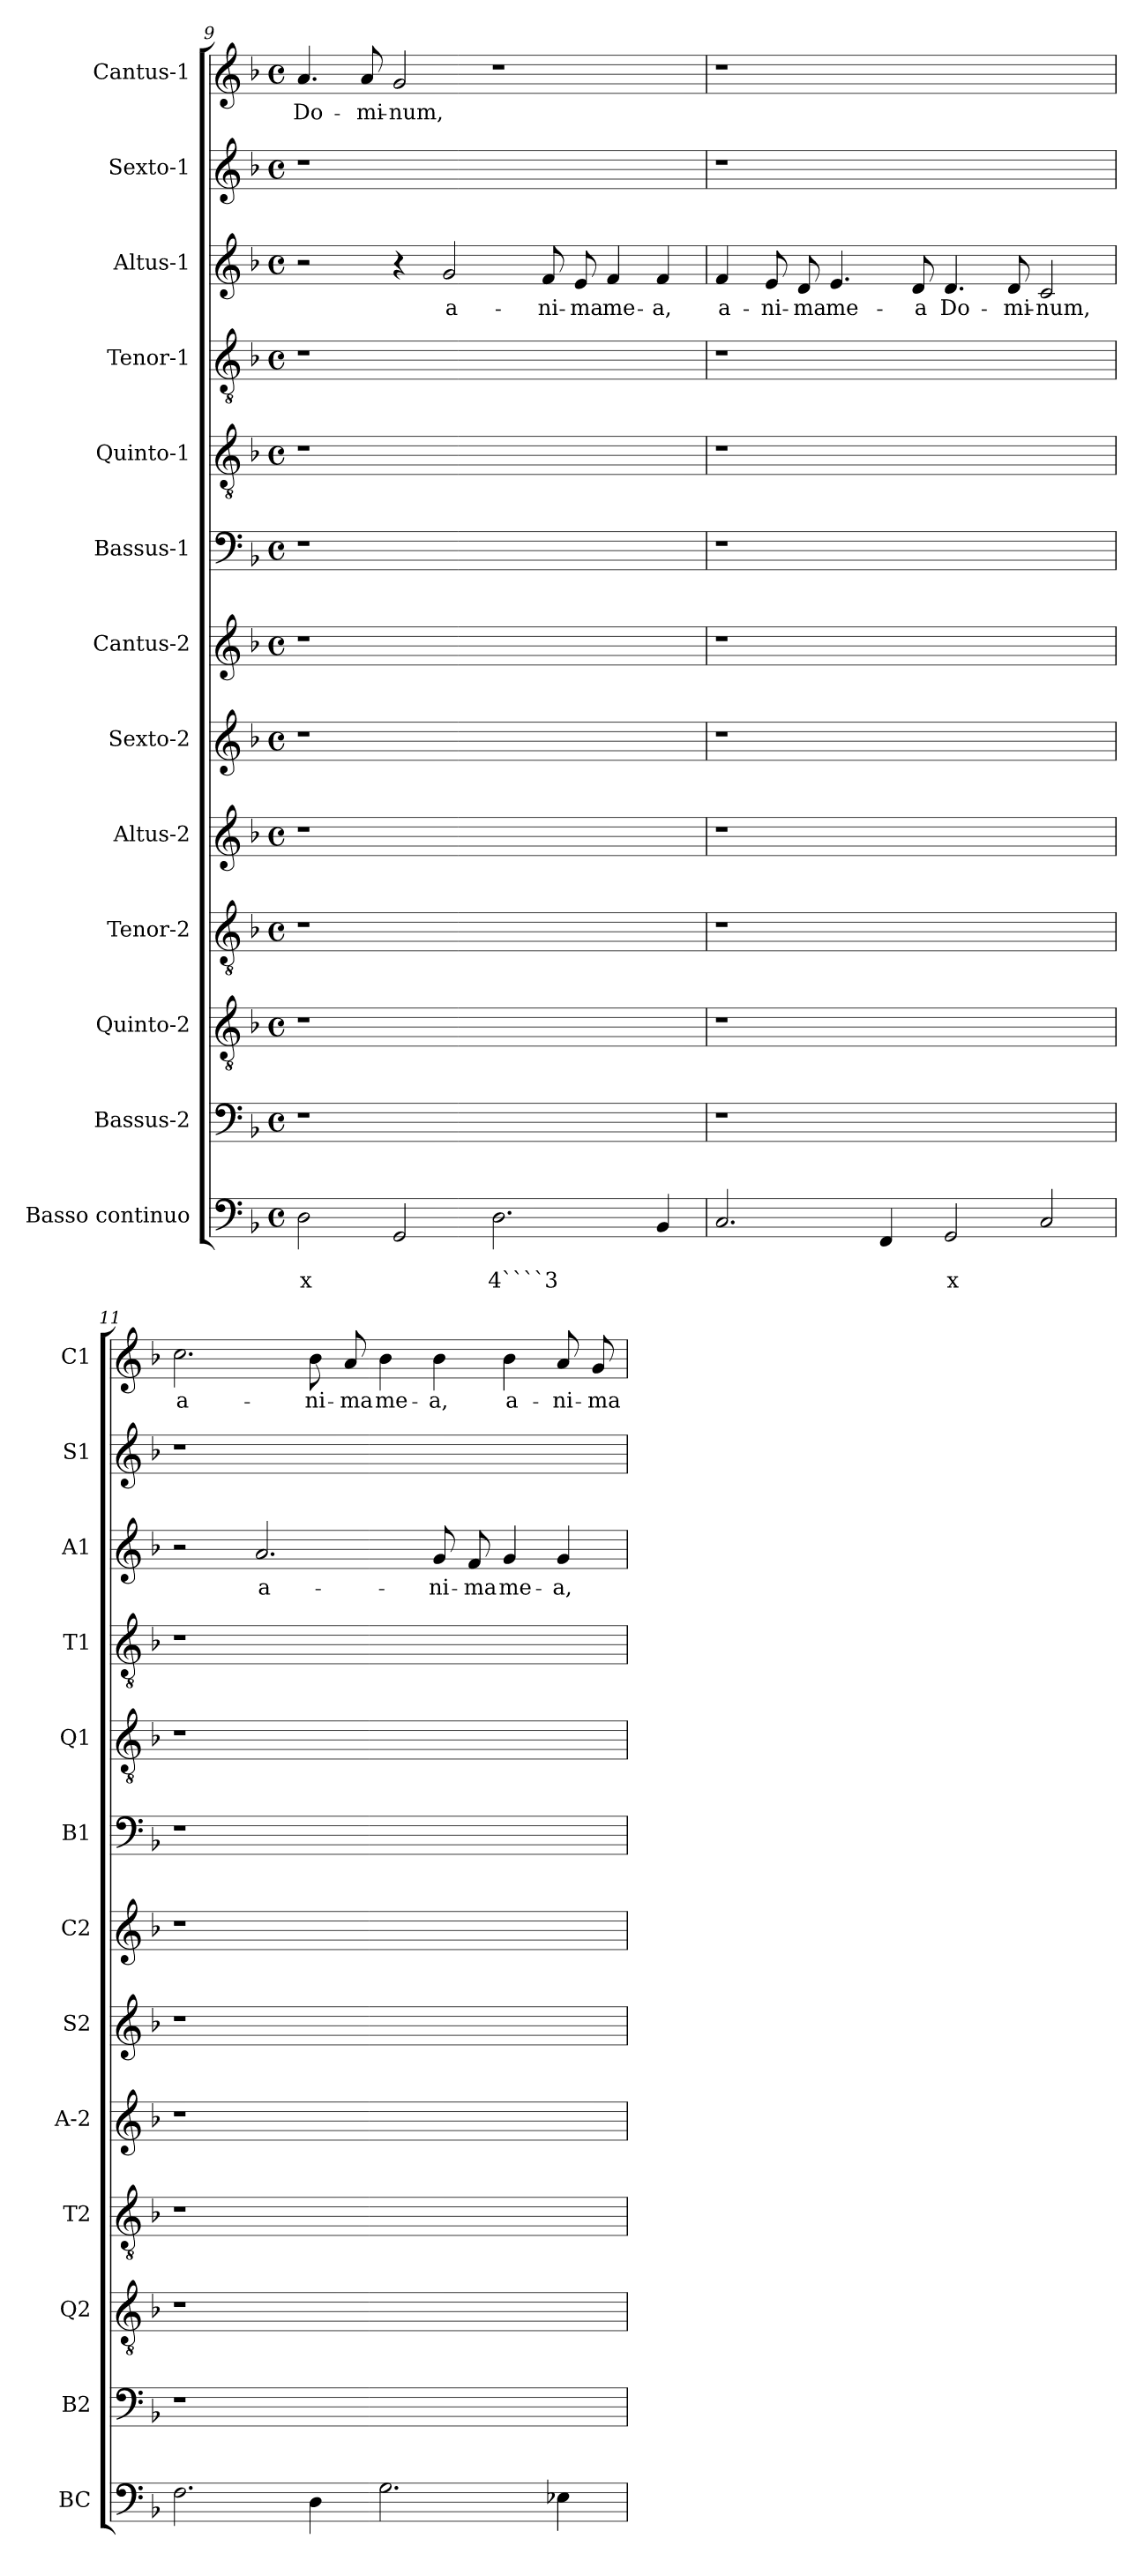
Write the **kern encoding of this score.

**kern	**text	**text	**kern	**kern	**kern	**kern	**kern	**kern	**kern	**kern	**kern	**kern	**text	**kern	**kern	**text
*part13	*part13	*part13	*part12	*part11	*part10	*part9	*part8	*part7	*part6	*part5	*part4	*part3	*part3	*part2	*part1	*part1
*staff13	*staff13	*staff13	*staff12	*staff11	*staff10	*staff9	*staff8	*staff7	*staff6	*staff5	*staff4	*staff3	*staff3	*staff2	*staff1	*staff1
*I"Basso continuo	*	*	*I"Bassus-2	*I"Quinto-2	*I"Tenor-2	*I"Altus-2	*I"Sexto-2	*I"Cantus-2	*I"Bassus-1	*I"Quinto-1	*I"Tenor-1	*I"Altus-1	*	*I"Sexto-1	*I"Cantus-1	*
*I'BC	*	*	*I'B2	*I'Q2	*I'T2	*I'A-2	*I'S2	*I'C2	*I'B1	*I'Q1	*I'T1	*I'A1	*	*I'S1	*I'C1	*
*clefF4	*	*	*clefF4	*clefGv2	*clefGv2	*clefG2	*clefG2	*clefG2	*clefF4	*clefGv2	*clefGv2	*clefG2	*	*clefG2	*clefG2	*
*k[b-]	*	*	*k[b-]	*k[b-]	*k[b-]	*k[b-]	*k[b-]	*k[b-]	*k[b-]	*k[b-]	*k[b-]	*k[b-]	*	*k[b-]	*k[b-]	*
*F:	*	*	*F:	*F:	*F:	*F:	*F:	*F:	*F:	*F:	*F:	*F:	*	*F:	*F:	*
*M4/4	*	*	*M4/4	*M4/4	*M4/4	*M4/4	*M4/4	*M4/4	*M4/4	*M4/4	*M4/4	*M4/4	*	*M4/4	*M4/4	*
*met(c)	*	*	*met(c)	*met(c)	*met(c)	*met(c)	*met(c)	*met(c)	*met(c)	*met(c)	*met(c)	*met(c)	*	*met(c)	*met(c)	*
=9	=9	=9	=9	=9	=9	=9	=9	=9	=9	=9	=9	=9	=9	=9	=9	=9
!	!	!LO:LY:b	!	!	!	!	!	!	!	!	!	!	!	!	!	!LO:LY:b
2D\	.	x	1r	1r	1r	1r	1r	1r	1r	1r	1r	2r	.	1r	4.a/	Do-
!	!	!	!	!	!	!	!	!	!	!	!	!	!	!	!	!LO:LY:b
.	.	.	.	.	.	.	.	.	.	.	.	.	.	.	8a/	-mi-
!	!	!	!	!	!	!	!	!	!	!	!	!	!	!	!	!LO:LY:b
2GG/	.	.	.	.	.	.	.	.	.	.	.	4r	.	.	2g/	-num,
!	!	!	!	!	!	!	!	!	!	!	!	!	!LO:LY:b	!	!	!
.	.	.	.	.	.	.	.	.	.	.	.	2g/	a-	.	.	.
!	!	!LO:LY:b	!	!	!	!	!	!	!	!	!	!	!	!	!	!
2.D\	.	4````3	1ryy	1ryy	1ryy	1ryy	1ryy	1ryy	1ryy	1ryy	1ryy	.	.	1ryy	1r	.
!	!	!	!	!	!	!	!	!	!	!	!	!	!LO:LY:b	!	!	!
.	.	.	.	.	.	.	.	.	.	.	.	8f/	-ni-	.	.	.
!	!	!	!	!	!	!	!	!	!	!	!	!	!LO:LY:b	!	!	!
.	.	.	.	.	.	.	.	.	.	.	.	8e/	-ma	.	.	.
!	!	!	!	!	!	!	!	!	!	!	!	!	!LO:LY:b	!	!	!
.	.	.	.	.	.	.	.	.	.	.	.	4f/	me-	.	.	.
!	!	!	!	!	!	!	!	!	!	!	!	!	!LO:LY:b	!	!	!
4BB-/	.	.	.	.	.	.	.	.	.	.	.	4f/	-a,	.	.	.
!!LO:PB:g=z
=10	=10	=10	=10	=10	=10	=10	=10	=10	=10	=10	=10	=10	=10	=10	=10	=10
!	!	!	!	!	!	!	!	!	!	!	!	!	!LO:LY:b	!	!	!
2.C/	.	.	1r	1r	1r	1r	1r	1r	1r	1r	1r	4f/	a-	1r	1r	.
!	!	!	!	!	!	!	!	!	!	!	!	!	!LO:LY:b	!	!	!
.	.	.	.	.	.	.	.	.	.	.	.	8e/	-ni-	.	.	.
!	!	!	!	!	!	!	!	!	!	!	!	!	!LO:LY:b	!	!	!
.	.	.	.	.	.	.	.	.	.	.	.	8d/	-ma	.	.	.
!	!	!	!	!	!	!	!	!	!	!	!	!	!LO:LY:b	!	!	!
.	.	.	.	.	.	.	.	.	.	.	.	4.e/	me-	.	.	.
4FF/	.	.	.	.	.	.	.	.	.	.	.	.	.	.	.	.
!	!	!	!	!	!	!	!	!	!	!	!	!	!LO:LY:b	!	!	!
.	.	.	.	.	.	.	.	.	.	.	.	8d/	-a	.	.	.
!	!	!LO:LY:b	!	!	!	!	!	!	!	!	!	!	!LO:LY:b	!	!	!
2GG/	.	x	1ryy	1ryy	1ryy	1ryy	1ryy	1ryy	1ryy	1ryy	1ryy	4.d/	Do-	1ryy	1ryy	.
!	!	!	!	!	!	!	!	!	!	!	!	!	!LO:LY:b	!	!	!
.	.	.	.	.	.	.	.	.	.	.	.	8d/	-mi-	.	.	.
!	!	!	!	!	!	!	!	!	!	!	!	!	!LO:LY:b	!	!	!
2C/	.	.	.	.	.	.	.	.	.	.	.	2c/	-num,	.	.	.
=11	=11	=11	=11	=11	=11	=11	=11	=11	=11	=11	=11	=11	=11	=11	=11	=11
!	!	!	!	!	!	!	!	!	!	!	!	!	!	!	!	!LO:LY:b
2.F\	.	.	1r	1r	1r	1r	1r	1r	1r	1r	1r	2r	.	1r	2.cc\	a-
!	!	!	!	!	!	!	!	!	!	!	!	!	!LO:LY:b	!	!	!
.	.	.	.	.	.	.	.	.	.	.	.	2.a/	a-	.	.	.
!	!	!	!	!	!	!	!	!	!	!	!	!	!	!	!	!LO:LY:b
4D\	.	.	.	.	.	.	.	.	.	.	.	.	.	.	8b-\	-ni-
!	!	!	!	!	!	!	!	!	!	!	!	!	!	!	!	!LO:LY:b
.	.	.	.	.	.	.	.	.	.	.	.	.	.	.	8a/	-ma
!	!	!	!	!	!	!	!	!	!	!	!	!	!	!	!	!LO:LY:b
2.G\	.	.	1ryy	1ryy	1ryy	1ryy	1ryy	1ryy	1ryy	1ryy	1ryy	.	.	1ryy	4b-\	me-
!	!	!	!	!	!	!	!	!	!	!	!	!	!LO:LY:b	!	!	!LO:LY:b
.	.	.	.	.	.	.	.	.	.	.	.	8g/	-ni-	.	4b-\	-a,
!	!	!	!	!	!	!	!	!	!	!	!	!	!LO:LY:b	!	!	!
.	.	.	.	.	.	.	.	.	.	.	.	8f/	-ma	.	.	.
!	!	!	!	!	!	!	!	!	!	!	!	!	!LO:LY:b	!	!	!LO:LY:b
.	.	.	.	.	.	.	.	.	.	.	.	4g/	me-	.	4b-\	a-
!	!	!	!	!	!	!	!	!	!	!	!	!	!LO:LY:b	!	!	!LO:LY:b
4E-X\	.	.	.	.	.	.	.	.	.	.	.	4g/	-a,	.	8a/	-ni-
!	!	!	!	!	!	!	!	!	!	!	!	!	!	!	!	!LO:LY:b
.	.	.	.	.	.	.	.	.	.	.	.	.	.	.	8g/	-ma
=	=	=	=	=	=	=	=	=	=	=	=	=	=	=	=	=
*-	*-	*-	*-	*-	*-	*-	*-	*-	*-	*-	*-	*-	*-	*-	*-	*-
